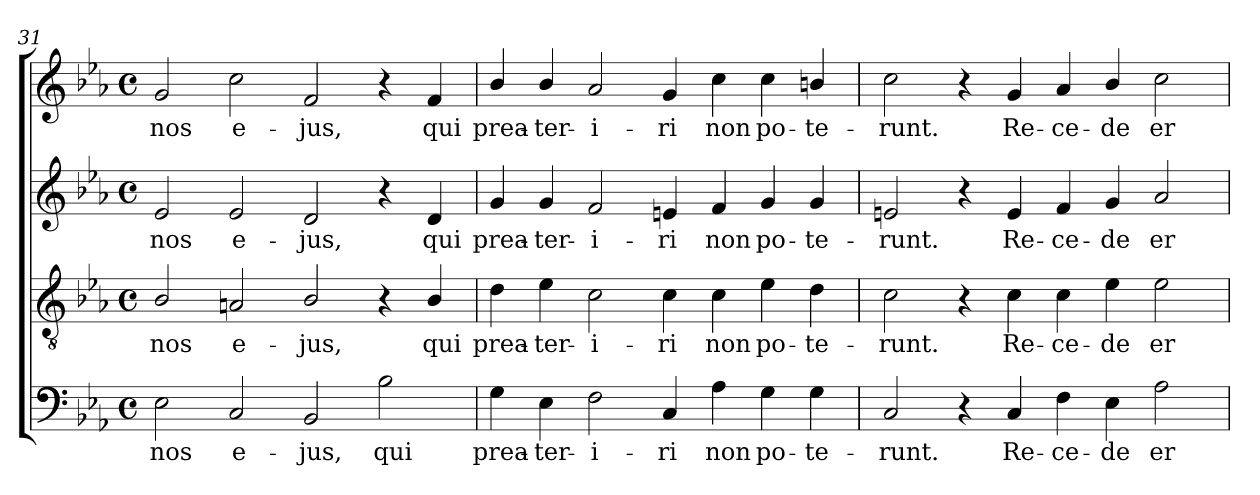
**kern	**text	**kern	**text	**kern	**text	**kern	**text
*part4	*part4	*part3	*part3	*part2	*part2	*part1	*part1
*staff4	*staff4	*staff3	*staff3	*staff2	*staff2	*staff1	*staff1
*clefF4	*	*clefGv2	*	*clefG2	*	*clefG2	*
*k[b-e-a-]	*	*k[b-e-a-]	*	*k[b-e-a-]	*	*k[b-e-a-]	*
*E-:	*	*E-:	*	*E-:	*	*E-:	*
*M4/4	*	*M4/4	*	*M4/4	*	*M4/4	*
*met(c)	*	*met(c)	*	*met(c)	*	*met(c)	*
=31	=31	=31	=31	=31	=31	=31	=31
!	!LO:LY:b	!	!LO:LY:b	!	!LO:LY:b	!	!LO:LY:b
2E-\	-nos	2B-/	-nos	2e-/	-nos	2g/	-nos
!	!LO:LY:b	!	!LO:LY:b	!	!LO:LY:b	!	!LO:LY:b
2C/	e-	2An/	e-	2e-/	e-	2cc\	e-
!	!LO:LY:b	!	!LO:LY:b	!	!LO:LY:b	!	!LO:LY:b
2BB-/	-jus,	2B-/	-jus,	2d/	-jus,	2f/	-jus,
!	!LO:LY:b	!	!	!	!	!	!
2B-\	qui	4r	.	4r	.	4r	.
!	!	!	!LO:LY:b	!	!LO:LY:b	!	!LO:LY:b
.	.	4B-/	qui	4d/	qui	4f/	qui
!!LO:LB:g=z
=32	=32	=32	=32	=32	=32	=32	=32
!	!LO:LY:b	!	!LO:LY:b	!	!LO:LY:b	!	!LO:LY:b
4G\	prea-	4d\	prea-	4g/	prea-	4b-/	prea-
!	!LO:LY:b	!	!LO:LY:b	!	!LO:LY:b	!	!LO:LY:b
4E-\	-ter-	4e-\	-ter-	4g/	-ter-	4b-/	-ter-
!	!LO:LY:b	!	!LO:LY:b	!	!LO:LY:b	!	!LO:LY:b
2F\	-i-	2c\	-i-	2f/	-i-	2a-/	-i-
!	!LO:LY:b	!	!LO:LY:b	!	!LO:LY:b	!	!LO:LY:b
4C/	-ri	4c\	-ri	4en/	-ri	4g/	-ri
!	!LO:LY:b	!	!LO:LY:b	!	!LO:LY:b	!	!LO:LY:b
4A-\	non	4c\	non	4f/	non	4cc\	non
!	!LO:LY:b	!	!LO:LY:b	!	!LO:LY:b	!	!LO:LY:b
4G\	po-	4e-\	po-	4g/	po-	4cc\	po-
!	!LO:LY:b:rj	!	!LO:LY:b:rj	!	!LO:LY:b:rj	!	!LO:LY:b:rj
4G\	-te-	4d\	-te-	4g/	-te-	4bn/	-te-
=33	=33	=33	=33	=33	=33	=33	=33
!	!LO:LY:b	!	!LO:LY:b	!	!LO:LY:b	!	!LO:LY:b
2C/	-runt.	2c\	-runt.	2en/	-runt.	2cc\	-runt.
4r	.	4r	.	4r	.	4r	.
!	!LO:LY:b	!	!LO:LY:b	!	!LO:LY:b	!	!LO:LY:b
4C/	Re-	4c\	Re-	4e/	Re-	4g/	Re-
!	!LO:LY:b	!	!LO:LY:b	!	!LO:LY:b	!	!LO:LY:b
4F\	-ce-	4c\	-ce-	4f/	-ce-	4a-/	-ce-
!	!LO:LY:b:rj	!	!LO:LY:b:rj	!	!LO:LY:b:rj	!	!LO:LY:b:rj
4E-\	-de	4e-\	-de	4g/	-de	4b-/	-de
!	!LO:LY:b	!	!LO:LY:b	!	!LO:LY:b	!	!LO:LY:b
2A-\	er-	2e-\	er-	2a-/	er-	2cc\	er-
=	=	=	=	=	=	=	=
*-	*-	*-	*-	*-	*-	*-	*-
